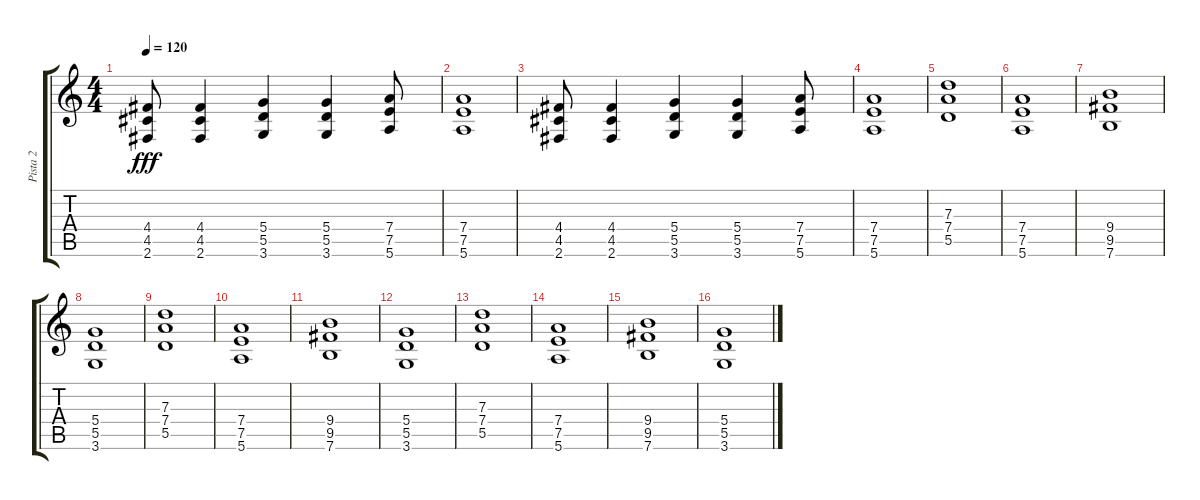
\track ("Pista 2" "Pista 2") {instrument overdrivenguitar}
\staff {score tabs}
\tuning (E4 B3 G3 D3 A2 E2) {hide}
\ts (4 4)
\tempo 120
\clef g2
\ks c
(4.4 4.5 2.6).8{dy fff} (4.4 4.5 2.6).4 (5.4 5.5 3.6).4 (5.4 5.5 3.6).4 (7.4 7.5 5.6).8 |
(7.4 7.5 5.6).1 |
(4.4 4.5 2.6).8 (4.4 4.5 2.6).4 (5.4 5.5 3.6).4 (5.4 5.5 3.6).4 (7.4 7.5 5.6).8 |
(7.4 7.5 5.6).1 |
(7.3 7.4 5.5).1 |
(7.4 7.5 5.6).1 |
(9.4 9.5 7.6).1 |
(5.4 5.5 3.6).1 |
(7.3 7.4 5.5).1 |
(7.4 7.5 5.6).1 |
(9.4 9.5 7.6).1 |
(5.4 5.5 3.6).1 |
(7.3 7.4 5.5).1 |
(7.4 7.5 5.6).1 |
(9.4 9.5 7.6).1 |
(5.4 5.5 3.6).1
